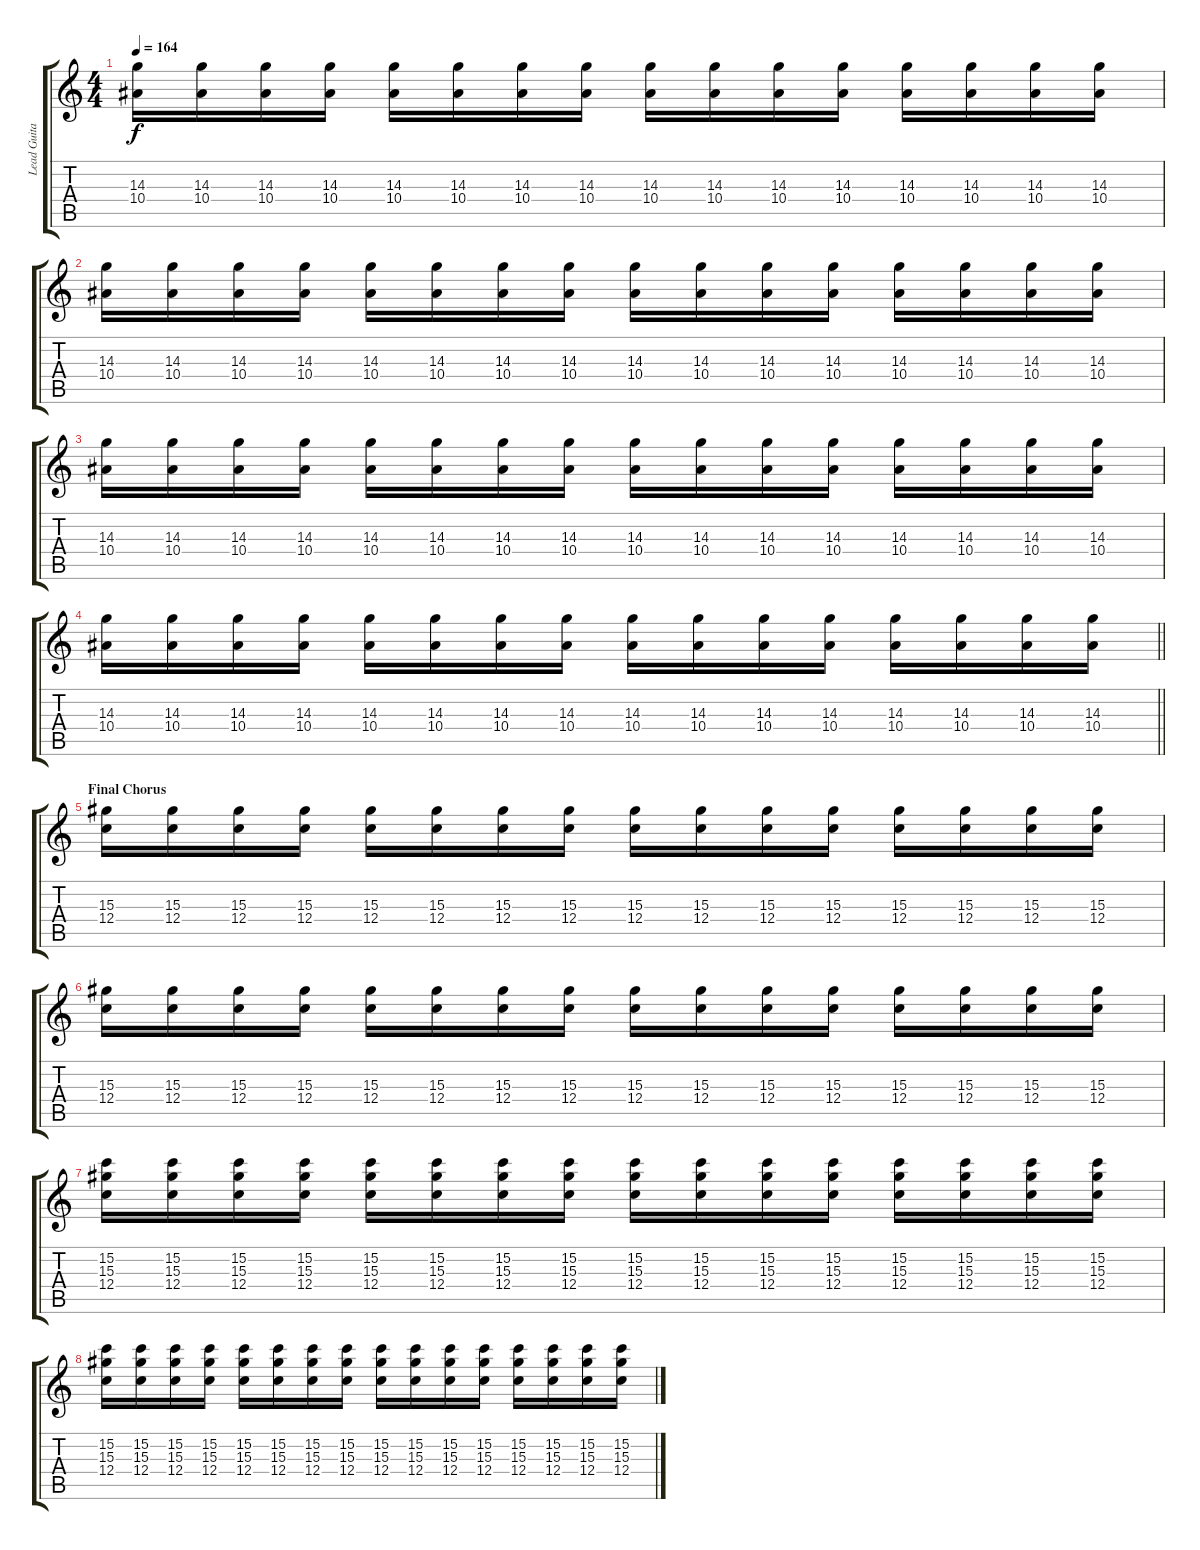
\track ("Lead Guitar (Andi)" "Lead Guita") {instrument distortionguitar}
\staff {score tabs}
\tuning (D4 A3 F3 C3 G2 C2) {hide}
\ts (4 4)
\tempo 164
\clef g2
\ks c
(14.3 10.4).16{dy f} (14.3 10.4).16 (14.3 10.4).16 (14.3 10.4).16 (14.3 10.4).16 (14.3 10.4).16 (14.3 10.4).16 (14.3 10.4).16 (14.3 10.4).16 (14.3 10.4).16 (14.3 10.4).16 (14.3 10.4).16 (14.3 10.4).16 (14.3 10.4).16 (14.3 10.4).16 (14.3 10.4).16 |
(14.3 10.4).16 (14.3 10.4).16 (14.3 10.4).16 (14.3 10.4).16 (14.3 10.4).16 (14.3 10.4).16 (14.3 10.4).16 (14.3 10.4).16 (14.3 10.4).16 (14.3 10.4).16 (14.3 10.4).16 (14.3 10.4).16 (14.3 10.4).16 (14.3 10.4).16 (14.3 10.4).16 (14.3 10.4).16 |
(14.3 10.4).16 (14.3 10.4).16 (14.3 10.4).16 (14.3 10.4).16 (14.3 10.4).16 (14.3 10.4).16 (14.3 10.4).16 (14.3 10.4).16 (14.3 10.4).16 (14.3 10.4).16 (14.3 10.4).16 (14.3 10.4).16 (14.3 10.4).16 (14.3 10.4).16 (14.3 10.4).16 (14.3 10.4).16 |
\barLineRight lightlight
(14.3 10.4).16 (14.3 10.4).16 (14.3 10.4).16 (14.3 10.4).16 (14.3 10.4).16 (14.3 10.4).16 (14.3 10.4).16 (14.3 10.4).16 (14.3 10.4).16 (14.3 10.4).16 (14.3 10.4).16 (14.3 10.4).16 (14.3 10.4).16 (14.3 10.4).16 (14.3 10.4).16 (14.3 10.4).16 |
\section ("" "Final Chorus")
(15.3 12.4).16 (15.3 12.4).16 (15.3 12.4).16 (15.3 12.4).16 (15.3 12.4).16 (15.3 12.4).16 (15.3 12.4).16 (15.3 12.4).16 (15.3 12.4).16 (15.3 12.4).16 (15.3 12.4).16 (15.3 12.4).16 (15.3 12.4).16 (15.3 12.4).16 (15.3 12.4).16 (15.3 12.4).16 |
(15.3 12.4).16 (15.3 12.4).16 (15.3 12.4).16 (15.3 12.4).16 (15.3 12.4).16 (15.3 12.4).16 (15.3 12.4).16 (15.3 12.4).16 (15.3 12.4).16 (15.3 12.4).16 (15.3 12.4).16 (15.3 12.4).16 (15.3 12.4).16 (15.3 12.4).16 (15.3 12.4).16 (15.3 12.4).16 |
(15.2 15.3 12.4).16 (15.2 15.3 12.4).16 (15.2 15.3 12.4).16 (15.2 15.3 12.4).16 (15.2 15.3 12.4).16 (15.2 15.3 12.4).16 (15.2 15.3 12.4).16 (15.2 15.3 12.4).16 (15.2 15.3 12.4).16 (15.2 15.3 12.4).16 (15.2 15.3 12.4).16 (15.2 15.3 12.4).16 (15.2 15.3 12.4).16 (15.2 15.3 12.4).16 (15.2 15.3 12.4).16 (15.2 15.3 12.4).16 |
(15.2 15.3 12.4).16 (15.2 15.3 12.4).16 (15.2 15.3 12.4).16 (15.2 15.3 12.4).16 (15.2 15.3 12.4).16 (15.2 15.3 12.4).16 (15.2 15.3 12.4).16 (15.2 15.3 12.4).16 (15.2 15.3 12.4).16 (15.2 15.3 12.4).16 (15.2 15.3 12.4).16 (15.2 15.3 12.4).16 (15.2 15.3 12.4).16 (15.2 15.3 12.4).16 (15.2 15.3 12.4).16 (15.2 15.3 12.4).16
